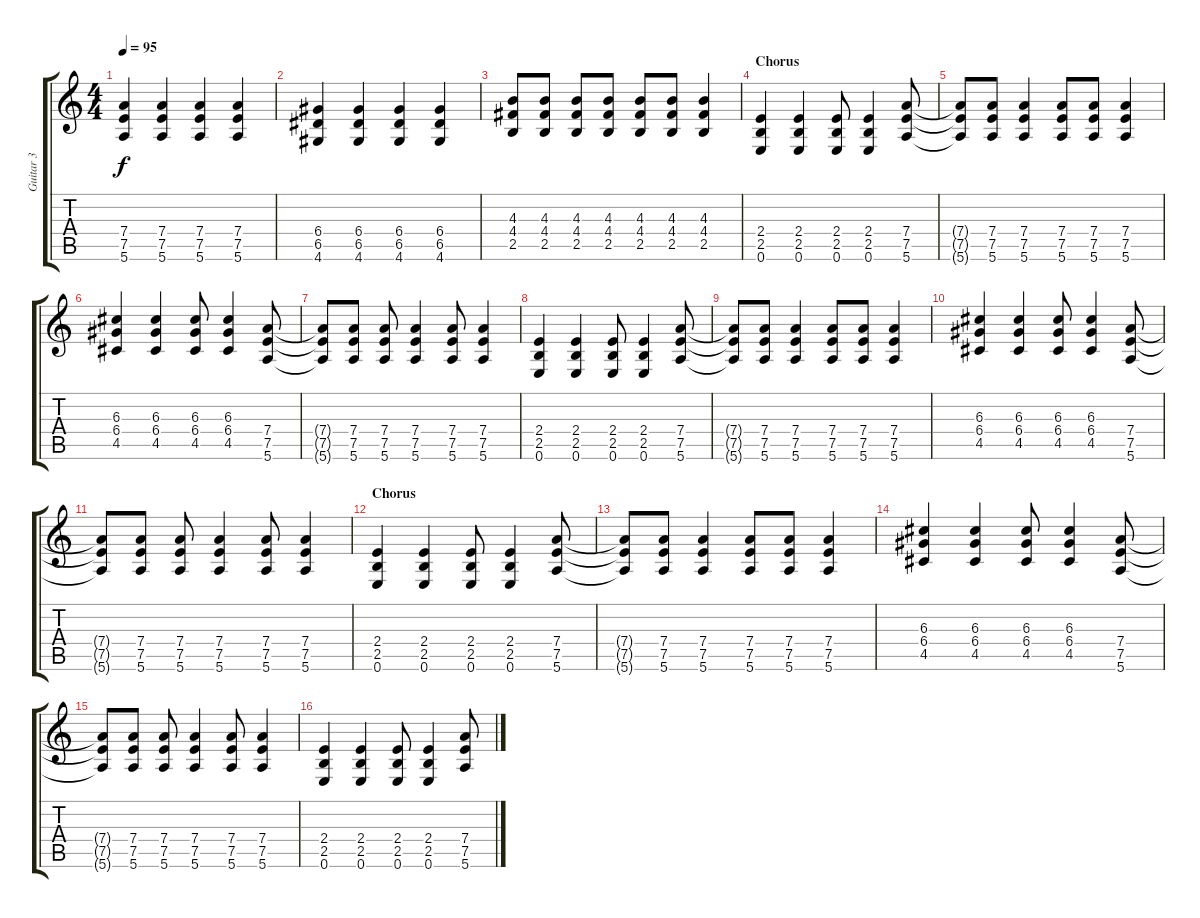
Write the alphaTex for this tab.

\track ("Guitar 3" "Guitar 3") {instrument electricguitarjazz}
\staff {score tabs}
\tuning (E4 B3 G3 D3 A2 E2) {hide}
\ts (4 4)
\tempo 95
\clef g2
\ks c
(7.4 7.5 5.6).4{dy f} (7.4 7.5 5.6).4 (7.4 7.5 5.6).4 (7.4 7.5 5.6).4 |
(6.4 6.5 4.6).4 (6.4 6.5 4.6).4 (6.4 6.5 4.6).4 (6.4 6.5 4.6).4 |
(4.3 4.4 2.5).8 (4.3 4.4 2.5).8 (4.3 4.4 2.5).8 (4.3 4.4 2.5).8 (4.3 4.4 2.5).8 (4.3 4.4 2.5).8 (4.3 4.4 2.5).4 |
\section ("" "Chorus")
(2.4 2.5 0.6).4{volume 13 instrument overdrivenguitar} (2.4 2.5 0.6).4 (2.4 2.5 0.6).8 (2.4 2.5 0.6).4 (7.4 7.5 5.6).8 |
(7.4{t} 7.5{t} 5.6{t}).8 (7.4 7.5 5.6).8 (7.4 7.5 5.6).4 (7.4 7.5 5.6).8 (7.4 7.5 5.6).8 (7.4 7.5 5.6).4 |
(6.3 6.4 4.5).4 (6.3 6.4 4.5).4 (6.3 6.4 4.5).8 (6.3 6.4 4.5).4 (7.4 7.5 5.6).8 |
(7.4{t} 7.5{t} 5.6{t}).8 (7.4 7.5 5.6).8 (7.4 7.5 5.6).8 (7.4 7.5 5.6).4 (7.4 7.5 5.6).8 (7.4 7.5 5.6).4 |
(2.4 2.5 0.6).4{volume 13 instrument overdrivenguitar} (2.4 2.5 0.6).4 (2.4 2.5 0.6).8 (2.4 2.5 0.6).4 (7.4 7.5 5.6).8 |
(7.4{t} 7.5{t} 5.6{t}).8 (7.4 7.5 5.6).8 (7.4 7.5 5.6).4 (7.4 7.5 5.6).8 (7.4 7.5 5.6).8 (7.4 7.5 5.6).4 |
(6.3 6.4 4.5).4 (6.3 6.4 4.5).4 (6.3 6.4 4.5).8 (6.3 6.4 4.5).4 (7.4 7.5 5.6).8 |
(7.4{t} 7.5{t} 5.6{t}).8 (7.4 7.5 5.6).8 (7.4 7.5 5.6).8 (7.4 7.5 5.6).4 (7.4 7.5 5.6).8 (7.4 7.5 5.6).4 |
\section ("" "Chorus")
(2.4 2.5 0.6).4{volume 13 instrument overdrivenguitar} (2.4 2.5 0.6).4 (2.4 2.5 0.6).8 (2.4 2.5 0.6).4 (7.4 7.5 5.6).8 |
(7.4{t} 7.5{t} 5.6{t}).8 (7.4 7.5 5.6).8 (7.4 7.5 5.6).4 (7.4 7.5 5.6).8 (7.4 7.5 5.6).8 (7.4 7.5 5.6).4 |
(6.3 6.4 4.5).4 (6.3 6.4 4.5).4 (6.3 6.4 4.5).8 (6.3 6.4 4.5).4 (7.4 7.5 5.6).8 |
(7.4{t} 7.5{t} 5.6{t}).8 (7.4 7.5 5.6).8 (7.4 7.5 5.6).8 (7.4 7.5 5.6).4 (7.4 7.5 5.6).8 (7.4 7.5 5.6).4 |
(2.4 2.5 0.6).4{volume 13 instrument overdrivenguitar} (2.4 2.5 0.6).4 (2.4 2.5 0.6).8 (2.4 2.5 0.6).4 (7.4 7.5 5.6).8
